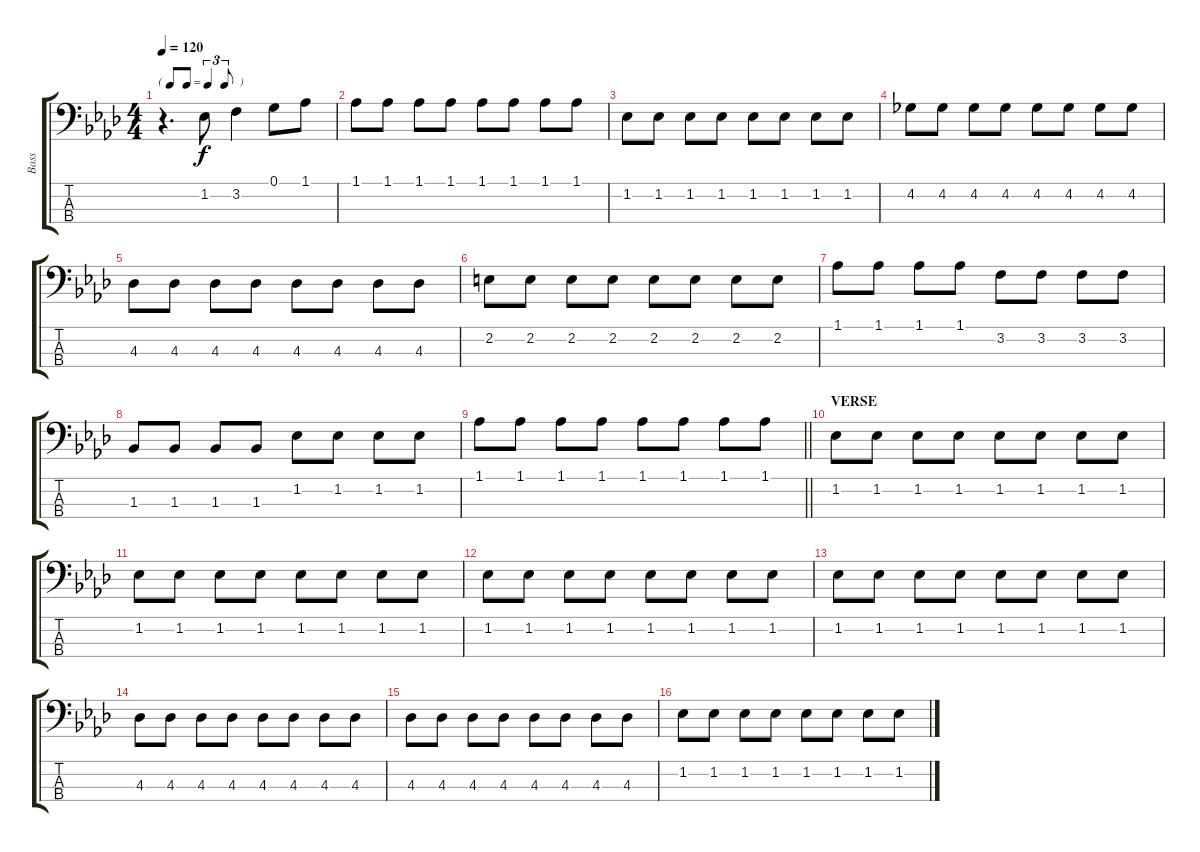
\track ("Bass" "Bass") {instrument electricbassfinger}
\staff {score tabs}
\tuning (G2 D2 A1 E1) {hide}
\ts (4 4)
\tf triplet8th
\tempo 120
\clef f4
\ks ab
r.4{d dy f} 1.2.8 3.2.4 0.1.8 1.1.8 |
1.1.8 1.1.8 1.1.8 1.1.8 1.1.8 1.1.8 1.1.8 1.1.8 |
1.2.8 1.2.8 1.2.8 1.2.8 1.2.8 1.2.8 1.2.8 1.2.8 |
4.2.8 4.2.8 4.2.8 4.2.8 4.2.8 4.2.8 4.2.8 4.2.8 |
4.3.8 4.3.8 4.3.8 4.3.8 4.3.8 4.3.8 4.3.8 4.3.8 |
2.2.8 2.2.8 2.2.8 2.2.8 2.2.8 2.2.8 2.2.8 2.2.8 |
1.1.8 1.1.8 1.1.8 1.1.8 3.2.8 3.2.8 3.2.8 3.2.8 |
1.3.8 1.3.8 1.3.8 1.3.8 1.2.8 1.2.8 1.2.8 1.2.8 |
\barLineRight lightlight
1.1.8 1.1.8 1.1.8 1.1.8 1.1.8 1.1.8 1.1.8 1.1.8 |
\section ("" "VERSE")
1.2.8 1.2.8 1.2.8 1.2.8 1.2.8 1.2.8 1.2.8 1.2.8 |
1.2.8 1.2.8 1.2.8 1.2.8 1.2.8 1.2.8 1.2.8 1.2.8 |
1.2.8 1.2.8 1.2.8 1.2.8 1.2.8 1.2.8 1.2.8 1.2.8 |
1.2.8 1.2.8 1.2.8 1.2.8 1.2.8 1.2.8 1.2.8 1.2.8 |
4.3.8 4.3.8 4.3.8 4.3.8 4.3.8 4.3.8 4.3.8 4.3.8 |
4.3.8 4.3.8 4.3.8 4.3.8 4.3.8 4.3.8 4.3.8 4.3.8 |
1.2.8 1.2.8 1.2.8 1.2.8 1.2.8 1.2.8 1.2.8 1.2.8
